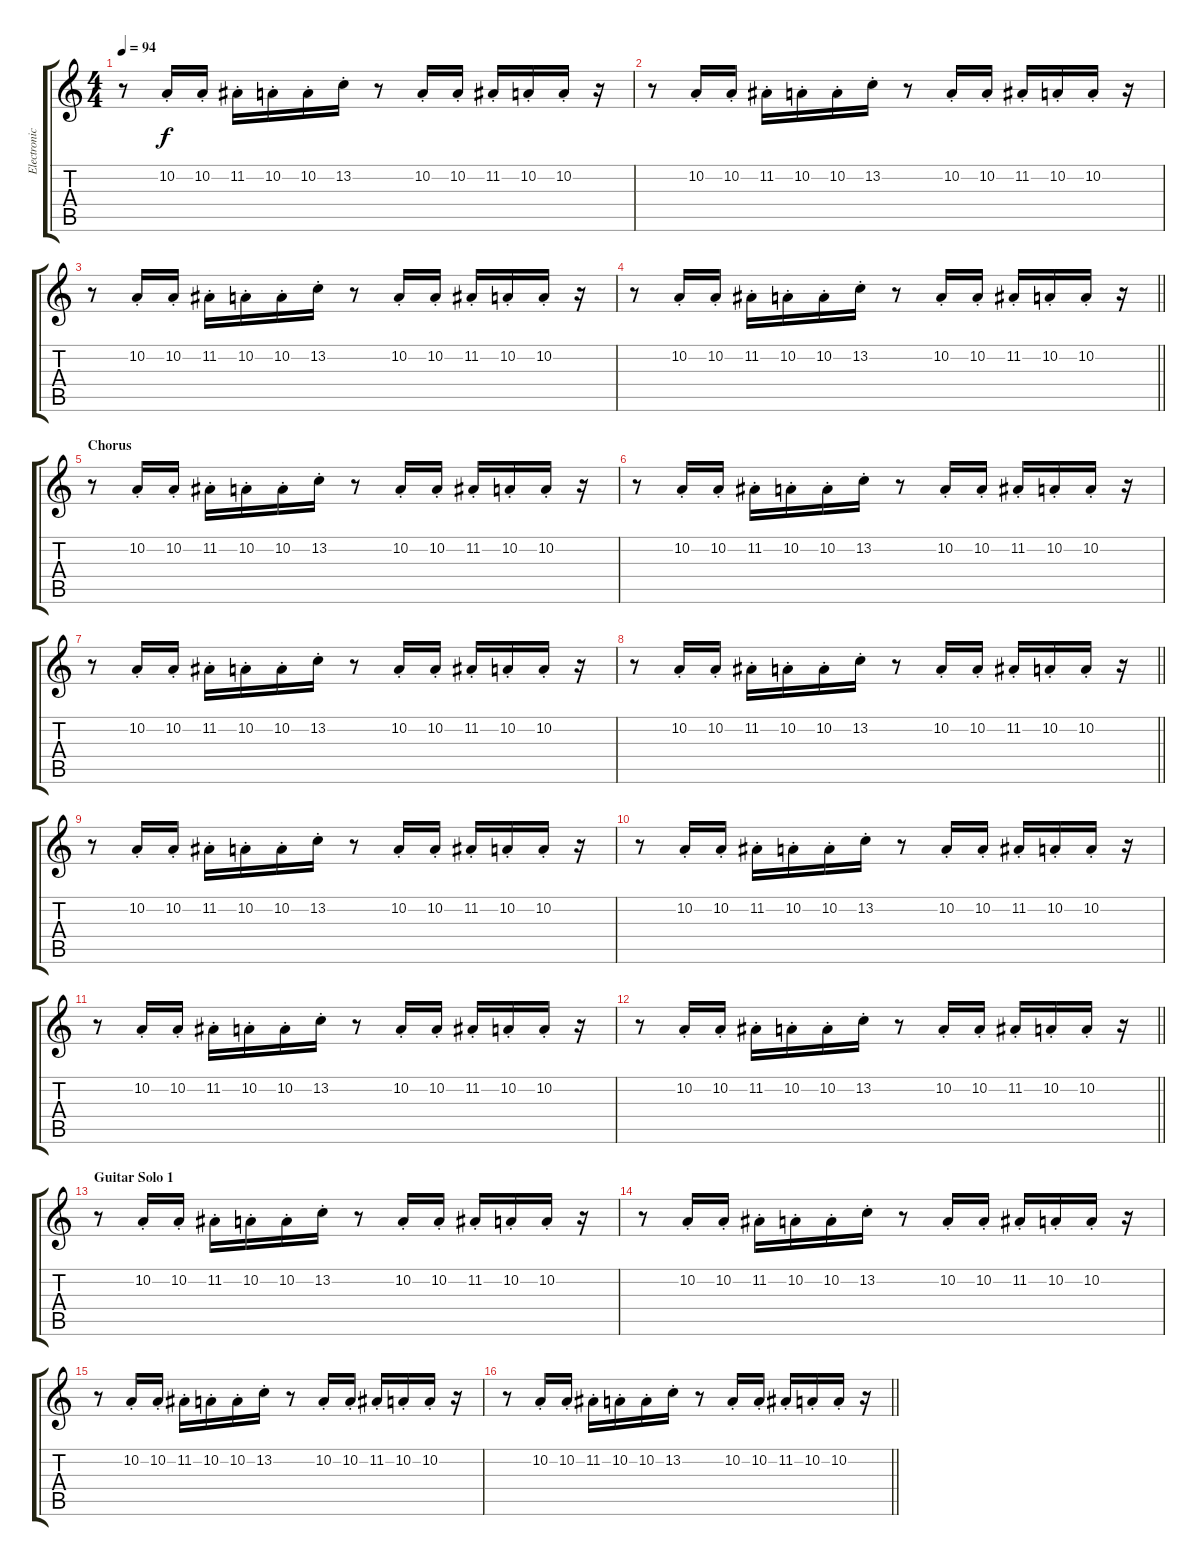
\track ("Electronic Percussion Instrument 1" "Electronic") {instrument vibraphone}
\staff {score tabs}
\tuning (E4 B3 G3 D3 A2 E2) {hide}
\ts (4 4)
\tempo 94
\clef g2
\ks c
r.8{dy f} 10.2{st}.16 10.2{st}.16 11.2{st}.16 10.2{st}.16 10.2{st}.16 13.2{st}.16 r.8 10.2{st}.16 10.2{st}.16 11.2{st}.16 10.2{st}.16 10.2{st}.16 r.16 |
r.8 10.2{st}.16 10.2{st}.16 11.2{st}.16 10.2{st}.16 10.2{st}.16 13.2{st}.16 r.8 10.2{st}.16 10.2{st}.16 11.2{st}.16 10.2{st}.16 10.2{st}.16 r.16 |
r.8 10.2{st}.16 10.2{st}.16 11.2{st}.16 10.2{st}.16 10.2{st}.16 13.2{st}.16 r.8 10.2{st}.16 10.2{st}.16 11.2{st}.16 10.2{st}.16 10.2{st}.16 r.16 |
\barLineRight lightlight
r.8 10.2{st}.16 10.2{st}.16 11.2{st}.16 10.2{st}.16 10.2{st}.16 13.2{st}.16 r.8 10.2{st}.16 10.2{st}.16 11.2{st}.16 10.2{st}.16 10.2{st}.16 r.16 |
\section ("" "Chorus")
r.8 10.2{st}.16 10.2{st}.16 11.2{st}.16 10.2{st}.16 10.2{st}.16 13.2{st}.16 r.8 10.2{st}.16 10.2{st}.16 11.2{st}.16 10.2{st}.16 10.2{st}.16 r.16 |
r.8 10.2{st}.16 10.2{st}.16 11.2{st}.16 10.2{st}.16 10.2{st}.16 13.2{st}.16 r.8 10.2{st}.16 10.2{st}.16 11.2{st}.16 10.2{st}.16 10.2{st}.16 r.16 |
r.8 10.2{st}.16 10.2{st}.16 11.2{st}.16 10.2{st}.16 10.2{st}.16 13.2{st}.16 r.8 10.2{st}.16 10.2{st}.16 11.2{st}.16 10.2{st}.16 10.2{st}.16 r.16 |
\barLineRight lightlight
r.8 10.2{st}.16 10.2{st}.16 11.2{st}.16 10.2{st}.16 10.2{st}.16 13.2{st}.16 r.8 10.2{st}.16 10.2{st}.16 11.2{st}.16 10.2{st}.16 10.2{st}.16 r.16 |
r.8 10.2{st}.16 10.2{st}.16 11.2{st}.16 10.2{st}.16 10.2{st}.16 13.2{st}.16 r.8 10.2{st}.16 10.2{st}.16 11.2{st}.16 10.2{st}.16 10.2{st}.16 r.16 |
r.8 10.2{st}.16 10.2{st}.16 11.2{st}.16 10.2{st}.16 10.2{st}.16 13.2{st}.16 r.8 10.2{st}.16 10.2{st}.16 11.2{st}.16 10.2{st}.16 10.2{st}.16 r.16 |
r.8 10.2{st}.16 10.2{st}.16 11.2{st}.16 10.2{st}.16 10.2{st}.16 13.2{st}.16 r.8 10.2{st}.16 10.2{st}.16 11.2{st}.16 10.2{st}.16 10.2{st}.16 r.16 |
\barLineRight lightlight
r.8 10.2{st}.16 10.2{st}.16 11.2{st}.16 10.2{st}.16 10.2{st}.16 13.2{st}.16 r.8 10.2{st}.16 10.2{st}.16 11.2{st}.16 10.2{st}.16 10.2{st}.16 r.16 |
\section ("" "Guitar Solo 1")
r.8 10.2{st}.16 10.2{st}.16 11.2{st}.16 10.2{st}.16 10.2{st}.16 13.2{st}.16 r.8 10.2{st}.16 10.2{st}.16 11.2{st}.16 10.2{st}.16 10.2{st}.16 r.16 |
r.8 10.2{st}.16 10.2{st}.16 11.2{st}.16 10.2{st}.16 10.2{st}.16 13.2{st}.16 r.8 10.2{st}.16 10.2{st}.16 11.2{st}.16 10.2{st}.16 10.2{st}.16 r.16 |
r.8 10.2{st}.16 10.2{st}.16 11.2{st}.16 10.2{st}.16 10.2{st}.16 13.2{st}.16 r.8 10.2{st}.16 10.2{st}.16 11.2{st}.16 10.2{st}.16 10.2{st}.16 r.16 |
\barLineRight lightlight
r.8 10.2{st}.16 10.2{st}.16 11.2{st}.16 10.2{st}.16 10.2{st}.16 13.2{st}.16 r.8 10.2{st}.16 10.2{st}.16 11.2{st}.16 10.2{st}.16 10.2{st}.16 r.16
